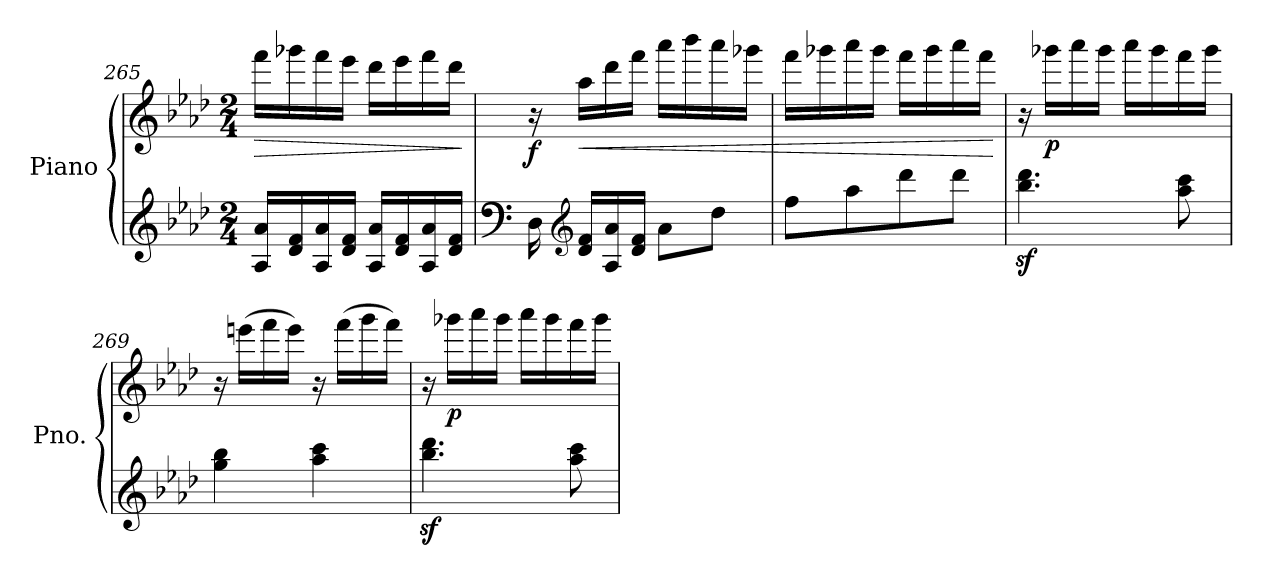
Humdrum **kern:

**kern	**kern	**dynam
*part1	*part1	*part1
*staff2	*staff1	*staff1/2
*I"Piano	*	*
*I'Pno.	*	*
!!LO:LB:g=z
*clefG2	*clefG2	*
*k[b-e-a-d-]	*k[b-e-a-d-]	*
*M2/4	*M2/4	*
=265	=265	=265
!	!	!LO:HP:b
16A-/ 16a-/LL	16fff\LL	>
16d-/ 16f/	16ggg-X\	.
16A-/ 16a-/	16fff\	.
16d-/ 16f/JJ	16eee-\JJ	.
16A-/ 16a-/LL	16ddd-\LL	.
16d-/ 16f/	16eee-\	.
16A-/ 16a-/	16fff\	.
16d-/ 16f/JJ	16ddd-\JJ	.
.	.	]
!!LO:PB:g=z
=266	=266	=266
*clefF4	*	*
!	!	!LO:DY:b
16D-\	16r	f
*clefG2	*	*
!	!	!LO:HP:b
16d-/ 16f/LL	16aa-\LL	<
16A-/ 16a-/	16ddd-\	.
16d-/ 16f/JJ	16fff\JJ	.
8a-\L	16aaa-\LL	.
.	16bbb-\	.
8dd-\J	16aaa-\	.
.	16ggg-X\JJ	.
=267	=267	=267
8ff\L	16fff\LL	.
.	16ggg-X\	.
8aa-\	16aaa-\	.
.	16ggg-\JJ	.
8ddd-\	16fff\LL	.
.	16ggg-\	.
8ddd-\J	16aaa-\	.
.	16fff\JJ	.
.	.	[
=268	=268	=268
4.bb-\z< 4.ddd-\z<	16r	.
!	!	!LO:DY:b
.	16ggg-X\LL	p
.	16aaa-\	.
.	16ggg-\JJ	.
.	16aaa-\LL	.
.	16ggg-\	.
8aa-\ 8ccc\	16fff\	.
.	16ggg-\JJ	.
=269	=269	=269
4gg\ 4bb-\	16r	.
.	(>16eeen\LL	.
.	16fff\	.
.	16eee\JJ)	.
4aa-\ 4ccc\	16r	.
.	(>16fff\LL	.
.	16ggg\	.
.	16fff\JJ)	.
!!LO:LB:g=z
=270	=270	=270
4.bb-\z< 4.ddd-\z<	16r	.
!	!	!LO:DY:b
.	16ggg-X\LL	p
.	16aaa-\	.
.	16ggg-\JJ	.
.	16aaa-\LL	.
.	16ggg-\	.
8aa-\ 8ccc\	16fff\	.
.	16ggg-\JJ	.
=	=	=
*-	*-	*-
